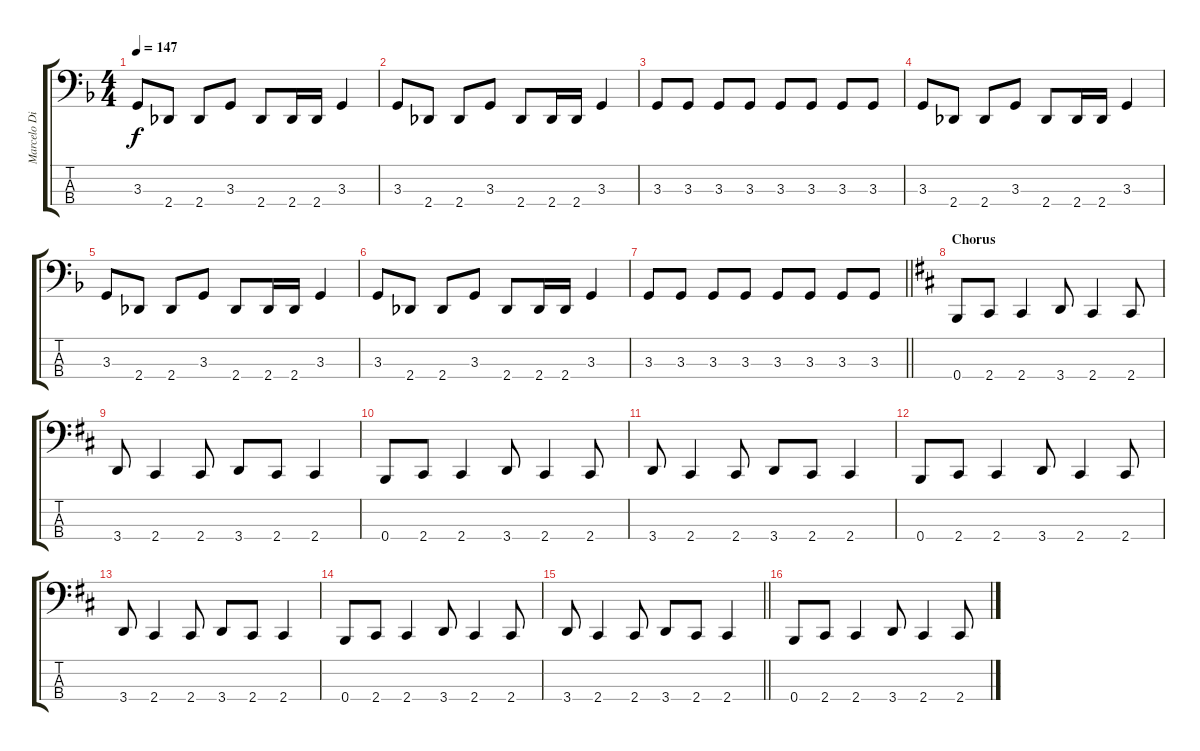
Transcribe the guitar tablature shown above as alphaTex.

\track ("Marcelo Dias (Bass)" "Marcelo Di") {instrument electricbasspick}
\staff {score tabs}
\tuning (D2 A1 E1 B0) {hide}
\ts (4 4)
\tempo 147
\clef f4
\ks f
3.3.8{dy f} 2.4.8 2.4.8 3.3.8 2.4.8 2.4.16 2.4.16 3.3.4 |
3.3.8 2.4.8 2.4.8 3.3.8 2.4.8 2.4.16 2.4.16 3.3.4 |
3.3.8 3.3.8 3.3.8 3.3.8 3.3.8 3.3.8 3.3.8 3.3.8 |
3.3.8 2.4.8 2.4.8 3.3.8 2.4.8 2.4.16 2.4.16 3.3.4 |
3.3.8 2.4.8 2.4.8 3.3.8 2.4.8 2.4.16 2.4.16 3.3.4 |
3.3.8 2.4.8 2.4.8 3.3.8 2.4.8 2.4.16 2.4.16 3.3.4 |
\barLineRight lightlight
3.3.8 3.3.8 3.3.8 3.3.8 3.3.8 3.3.8 3.3.8 3.3.8 |
\section ("" "Chorus")
\ks d
0.4.8 2.4.8 2.4.4 3.4.8 2.4.4 2.4.8 |
3.4.8 2.4.4 2.4.8 3.4.8 2.4.8 2.4.4 |
0.4.8 2.4.8 2.4.4 3.4.8 2.4.4 2.4.8 |
3.4.8 2.4.4 2.4.8 3.4.8 2.4.8 2.4.4 |
0.4.8 2.4.8 2.4.4 3.4.8 2.4.4 2.4.8 |
3.4.8 2.4.4 2.4.8 3.4.8 2.4.8 2.4.4 |
0.4.8 2.4.8 2.4.4 3.4.8 2.4.4 2.4.8 |
\barLineRight lightlight
3.4.8 2.4.4 2.4.8 3.4.8 2.4.8 2.4.4 |
0.4.8 2.4.8 2.4.4 3.4.8 2.4.4 2.4.8
